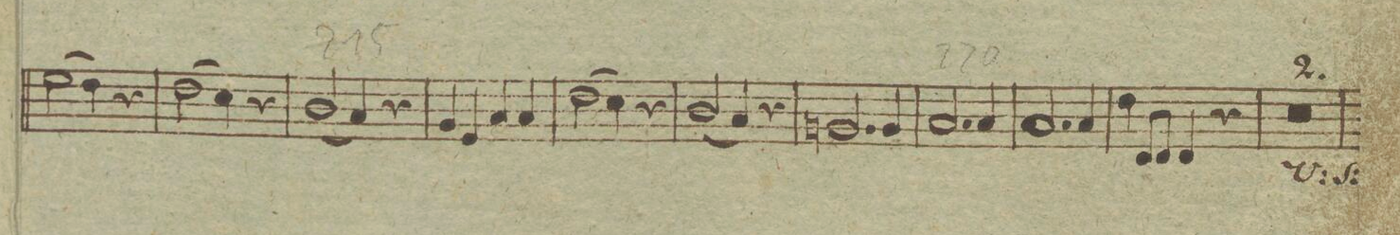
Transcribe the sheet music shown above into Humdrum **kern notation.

**kern	**dynam
*I"Viola.	*
*clefC3	*
*k[b-e-a-]	*
*met(c)	*
*M4/4	*
(2f\	.
4e-\)	.
4r	.
=210	=210
(2e-\	.
4d\)	.
4r	.
=211	=211
(2c/	.
4B-/)	.
4r	.
=212	=212
4A-/	.
4F/	.
4B-/	.
4B-/	.
=213	=213
(2e-\	.
4d\)	.
4r	.
=214	=214
(2c/	.
4B-/)	.
4r	.
=215	=215
2.An/	.
4A/	.
=216	=216
2.B-/	.
4B-/	.
=217	=217
2.B-/	.
4B-/	.
=218	=218
4e-\	.
8E-/L	.
8E-/J	.
4E-/	.
4r	.
=219	=219
0r	.
=220	=220
=221	=221
*-	*-
